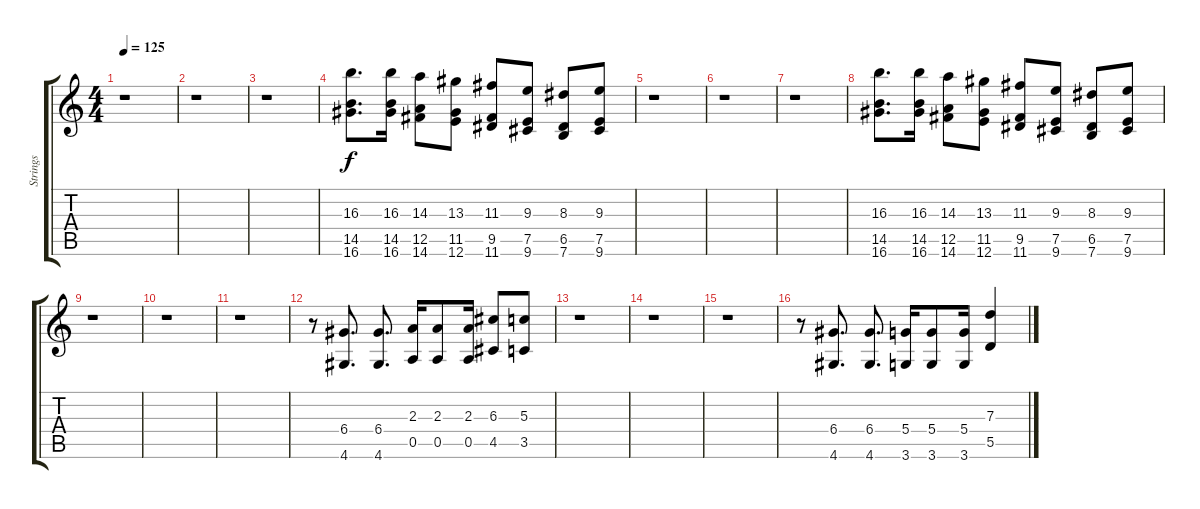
\track ("Strings" "Strings") {instrument stringensemble1}
\staff {score tabs}
\tuning (E5 B4 G4 D4 A3 E3) {hide}
\ts (4 4)
\tempo 125
\clef g2
\ks c
r.1{dy f} |
r.1 |
r.1 |
(16.3 14.5 16.6).8{d} (16.3 14.5 16.6).16 (14.3 12.5 14.6).8 (13.3 11.5 12.6).8 (11.3 9.5 11.6).8 (9.3 7.5 9.6).8 (8.3 6.5 7.6).8 (9.3 7.5 9.6).8 |
r.1 |
r.1 |
r.1 |
(16.3 14.5 16.6).8{d} (16.3 14.5 16.6).16 (14.3 12.5 14.6).8 (13.3 11.5 12.6).8 (11.3 9.5 11.6).8 (9.3 7.5 9.6).8 (8.3 6.5 7.6).8 (9.3 7.5 9.6).8 |
r.1 |
r.1 |
r.1 |
r.8 (6.4 4.6).8{d} (6.4 4.6).8{d} (2.3 0.5).16 (2.3 0.5).8 (2.3 0.5).16 (6.3 4.5).8 (5.3 3.5).8 |
r.1 |
r.1 |
r.1 |
r.8 (6.4 4.6).8{d} (6.4 4.6).8{d} (5.4 3.6).16 (5.4 3.6).8 (5.4 3.6).16 (7.3 5.5).4
